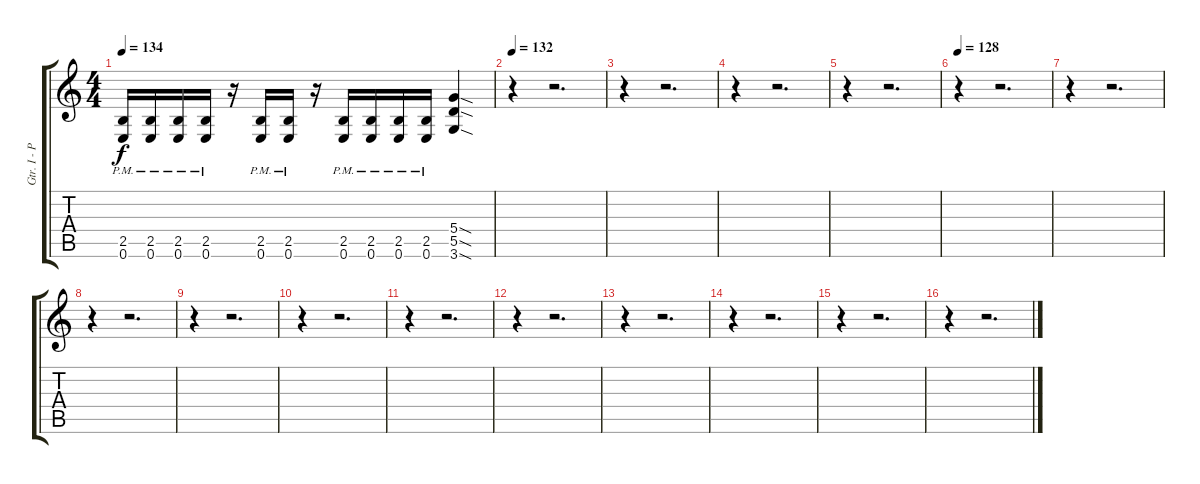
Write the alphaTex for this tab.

\track ("Gtr. I - Paul Masvidal (Distortion)" "Gtr. I - P") {instrument distortionguitar}
\staff {score tabs}
\tuning (E4 B3 G3 D3 A2 E2) {hide}
\ts (4 4)
\tempo 134
\clef g2
\ks c
(2.5{pm} 0.6{pm}).16{dy f} (2.5{pm} 0.6{pm}).16 (2.5{pm} 0.6{pm}).16 (2.5{pm} 0.6{pm}).16 r.16 (2.5{pm} 0.6{pm}).16 (2.5{pm} 0.6{pm}).16 r.16 (2.5{pm} 0.6{pm}).16 (2.5{pm} 0.6{pm}).16 (2.5{pm} 0.6{pm}).16 (2.5{pm} 0.6{pm}).16 (5.4{sod} 5.5{sod} 3.6{sod}).4 |
\tempo 132
r.4 r.2{d} |
r.4 r.2{d} |
r.4 r.2{d} |
r.4 r.2{d} |
\tempo 128
r.4 r.2{d} |
r.4 r.2{d} |
r.4 r.2{d} |
r.4 r.2{d} |
r.4 r.2{d} |
r.4 r.2{d} |
r.4 r.2{d} |
r.4 r.2{d} |
r.4 r.2{d} |
r.4 r.2{d} |
r.4 r.2{d}
